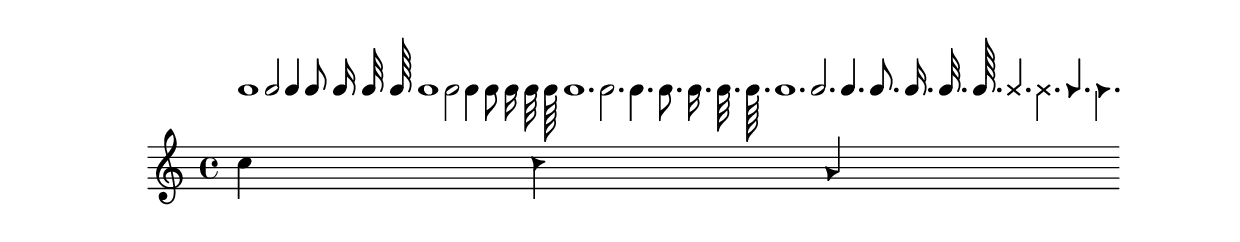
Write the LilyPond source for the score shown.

\header {

  texidoc = "The note markup function may be used to make metronome
 markings. It works for a variety of flag, dot and duration settings."
}
\version "2.12.0"

\relative c''
{
  c4^\markup {
    \note #"1" #1
    \note #"2" #1
    \note #"4" #1
    \note #"8" #1
    \note #"16" #1
    \note #"32" #1
    \note #"64" #1

    \note #"1" #-1
    \note #"2" #-1
    \note #"4" #-1
    \note #"8" #-1
    \note #"16" #-1
    \note #"32" #-1
    \note #"64" #-1

    \note #"1." #-1
    \note #"2." #-1
    \note #"4." #-1
    \note #"8." #-1
    \note #"16." #-1
    \note #"32." #-1
    \note #"64." #-1

    \note #"1." #1
    \note #"2." #1
    \note #"4." #1
    \note #"8." #1
    \note #"16." #1
    \note #"32." #1
    \note #"64." #1

    \override #'(style . cross)
    { \note-by-number #2 #1 #1
      \note-by-number #2 #1 #-1
    } 
    \override #'(style . triangle)
    { \note-by-number #2 #1 #1
      \note-by-number #2 #1 #-1
    }

  }

  \override NoteHead #'style = #'triangle
  c4 a
} 
